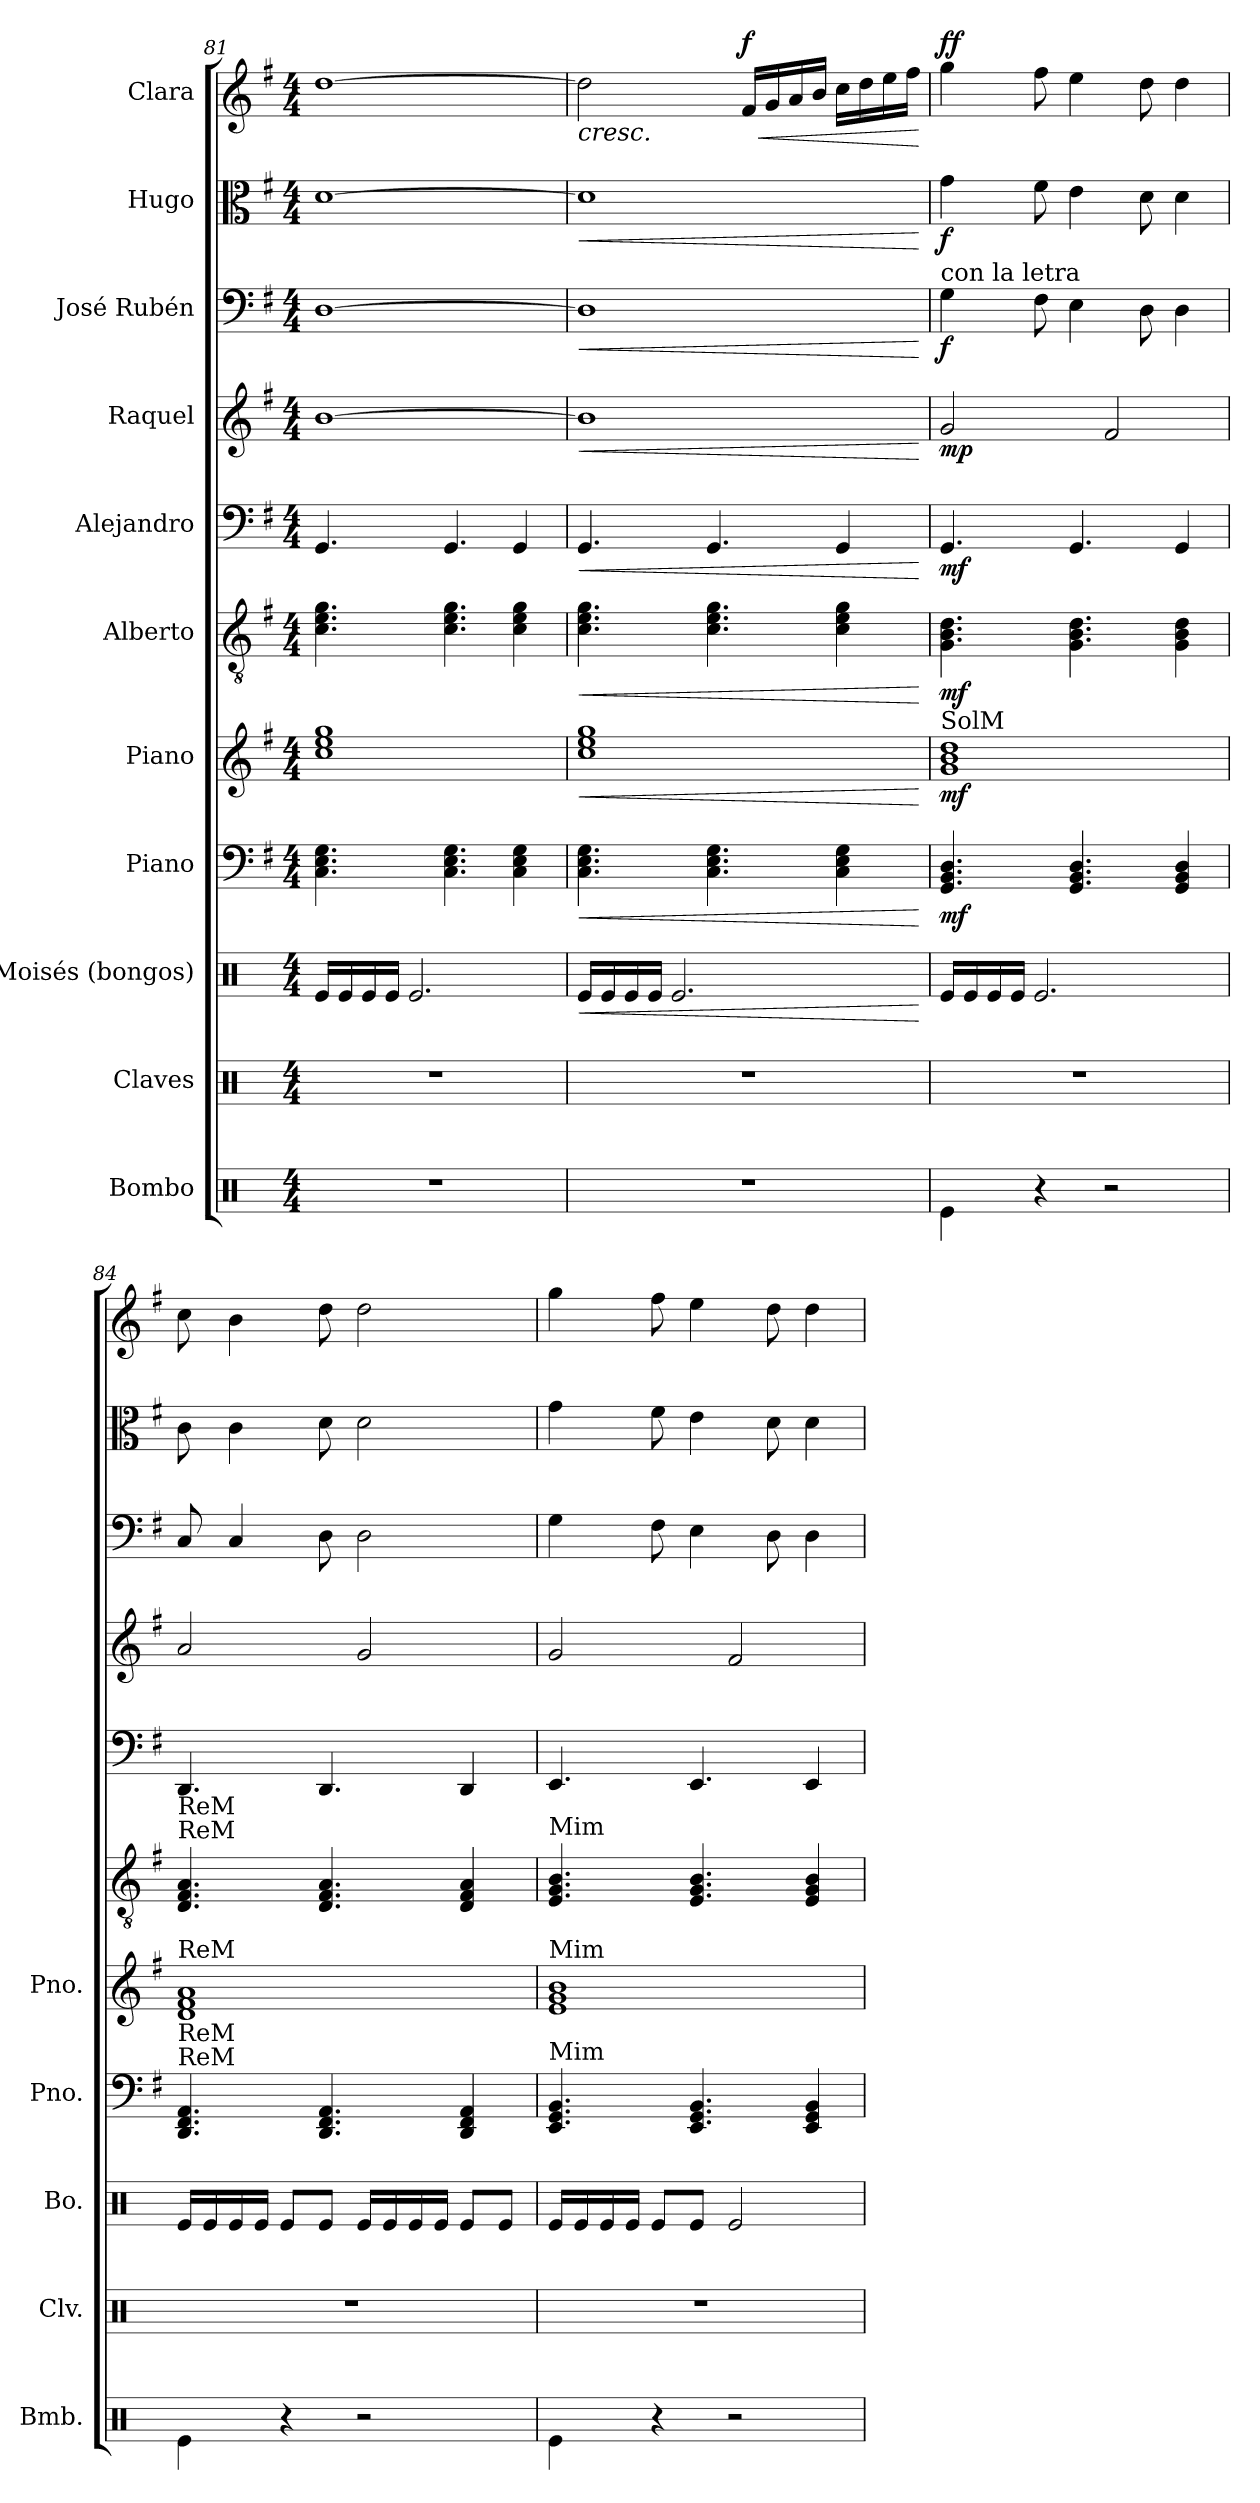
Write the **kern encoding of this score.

**kern	**kern	**kern	**dynam	**kern	**dynam	**kern	**dynam	**kern	**dynam	**kern	**dynam	**kern	**dynam	**kern	**dynam	**kern	**dynam	**kern	**dynam
*part11	*part10	*part9	*part9	*part8	*part8	*part7	*part7	*part6	*part6	*part5	*part5	*part4	*part4	*part3	*part3	*part2	*part2	*part1	*part1
*staff11	*staff10	*staff9	*staff9	*staff8	*staff8	*staff7	*staff7	*staff6	*staff6	*staff5	*staff5	*staff4	*staff4	*staff3	*staff3	*staff2	*staff2	*staff1	*staff1
*I"Bombo	*I"Claves	*I"Moisés (bongos)	*	*I"Piano	*	*I"Piano	*	*I"Alberto	*	*I"Alejandro	*	*I"Raquel	*	*I"José Rubén	*	*I"Hugo	*	*I"Clara	*
*I'Bmb.	*I'Clv.	*I'Bo.	*	*I'Pno.	*	*I'Pno.	*	*	*	*	*	*	*	*	*	*	*	*	*
*clefX	*clefX	*clefX	*	*clefF4	*	*clefG2	*	*clefGv2	*	*clefF4	*	*clefG2	*	*clefF4	*	*clefC3	*	*clefG2	*
*k[]	*k[]	*k[]	*	*k[f#]	*	*k[f#]	*	*k[f#]	*	*k[f#]	*	*k[f#]	*	*k[f#]	*	*k[f#]	*	*k[f#]	*
*M4/4	*M4/4	*M4/4	*	*M4/4	*	*M4/4	*	*M4/4	*	*M4/4	*	*M4/4	*	*M4/4	*	*M4/4	*	*M4/4	*
=81	=81	=81	=81	=81	=81	=81	=81	=81	=81	=81	=81	=81	=81	=81	=81	=81	=81	=81	=81
1r	1r	16Re/LL	.	4.C\ 4.E\ 4.G\	.	1cc 1ee 1gg	.	4.c\ 4.e\ 4.g\	.	4.GG/	.	[1b	.	[1D	.	[1d	.	[1dd	.
.	.	16Re/	.	.	.	.	.	.	.	.	.	.	.	.	.	.	.	.	.
.	.	16Re/	.	.	.	.	.	.	.	.	.	.	.	.	.	.	.	.	.
.	.	16Re/JJ	.	.	.	.	.	.	.	.	.	.	.	.	.	.	.	.	.
.	.	2.Re/	.	.	.	.	.	.	.	.	.	.	.	.	.	.	.	.	.
.	.	.	.	4.C\ 4.E\ 4.G\	.	.	.	4.c\ 4.e\ 4.g\	.	4.GG/	.	.	.	.	.	.	.	.	.
.	.	.	.	4C\ 4E\ 4G\	.	.	.	4c\ 4e\ 4g\	.	4GG/	.	.	.	.	.	.	.	.	.
!!LO:PB:g=z
=82	=82	=82	=82	=82	=82	=82	=82	=82	=82	=82	=82	=82	=82	=82	=82	=82	=82	=82	=82
!	!	!	!LO:HP:b	!	!LO:HP:b	!	!LO:HP:b	!	!LO:HP:b	!	!LO:HP:b	!	!LO:HP:b	!	!LO:HP:b	!	!LO:HP:b	!	!LO:HP:b
1r	1r	16Re/LL	<	4.C\ 4.E\ 4.G\	<	1cc 1ee 1gg	<	4.c\ 4.e\ 4.g\	<	4.GG/	<	1b]	<	1D]	<	1d]	<	2dd\]	<
.	.	16Re/	.	.	.	.	.	.	.	.	.	.	.	.	.	.	.	.	.
.	.	16Re/	.	.	.	.	.	.	.	.	.	.	.	.	.	.	.	.	.
.	.	16Re/JJ	.	.	.	.	.	.	.	.	.	.	.	.	.	.	.	.	.
.	.	2.Re/	.	.	.	.	.	.	.	.	.	.	.	.	.	.	.	.	.
.	.	.	.	4.C\ 4.E\ 4.G\	.	.	.	4.c\ 4.e\ 4.g\	.	4.GG/	.	.	.	.	.	.	.	.	.
!	!	!	!	!	!	!	!	!	!	!	!	!	!	!	!	!	!	!	!LO:HP:b
!	!	!	!	!	!	!	!	!	!	!	!	!	!	!	!	!	!	!	!LO:DY:n=1:a
.	.	.	.	.	.	.	.	.	.	.	.	.	.	.	.	.	.	16f#/LL	< f
.	.	.	.	.	.	.	.	.	.	.	.	.	.	.	.	.	.	16g/	.
.	.	.	.	.	.	.	.	.	.	.	.	.	.	.	.	.	.	16a/	.
.	.	.	.	.	.	.	.	.	.	.	.	.	.	.	.	.	.	16b/JJ	.
.	.	.	.	4C\ 4E\ 4G\	.	.	.	4c\ 4e\ 4g\	.	4GG/	.	.	.	.	.	.	.	16cc\LL	.
.	.	.	.	.	.	.	.	.	.	.	.	.	.	.	.	.	.	16dd\	.
.	.	.	.	.	.	.	.	.	.	.	.	.	.	.	.	.	.	16ee\	.
.	.	.	.	.	.	.	.	.	.	.	.	.	.	.	.	.	.	16ff#\JJ	.
.	.	.	[	.	[	.	[	.	[	.	[	.	[	.	[	.	[	.	[ [
=83	=83	=83	=83	=83	=83	=83	=83	=83	=83	=83	=83	=83	=83	=83	=83	=83	=83	=83	=83
!	!	!	!	!	!	!	!	!	!	!	!	!	!	!LO:TX:a:t=con la letra	!	!	!	!	!
!	!	!	!	!	!	!LO:TX:a:t=SolM	!	!	!	!	!	!	!	!	!	!	!	!	!
!	!	!	!	!	!LO:DY:b	!	!LO:DY:b	!	!LO:DY:b	!	!LO:DY:b	!	!LO:DY:b	!	!LO:DY:b	!	!LO:DY:b	!	!LO:DY:a
4Re\	1r	16Re/LL	.	4.GG/ 4.BB/ 4.D/	mf	1g 1b 1dd	mf	4.G\ 4.B\ 4.d\	mf	4.GG/	mf	2g/	mp	4G\	f	4g\	f	4gg\	ff
.	.	16Re/	.	.	.	.	.	.	.	.	.	.	.	.	.	.	.	.	.
.	.	16Re/	.	.	.	.	.	.	.	.	.	.	.	.	.	.	.	.	.
.	.	16Re/JJ	.	.	.	.	.	.	.	.	.	.	.	.	.	.	.	.	.
4r	.	2.Re/	.	.	.	.	.	.	.	.	.	.	.	8F#\	.	8f#\	.	8ff#\	.
.	.	.	.	4.GG/ 4.BB/ 4.D/	.	.	.	4.G\ 4.B\ 4.d\	.	4.GG/	.	.	.	4E\	.	4e\	.	4ee\	.
2r	.	.	.	.	.	.	.	.	.	.	.	2f#/	.	.	.	.	.	.	.
.	.	.	.	.	.	.	.	.	.	.	.	.	.	8D\	.	8d\	.	8dd\	.
.	.	.	.	4GG/ 4BB/ 4D/	.	.	.	4G\ 4B\ 4d\	.	4GG/	.	.	.	4D\	.	4d\	.	4dd\	.
=84	=84	=84	=84	=84	=84	=84	=84	=84	=84	=84	=84	=84	=84	=84	=84	=84	=84	=84	=84
!	!	!	!	!	!	!	!	!LO:TX:a:t=ReM	!	!	!	!	!	!	!	!	!	!	!
!	!	!	!	!	!	!	!	!LO:TX:a:t=ReM	!	!	!	!	!	!	!	!	!	!	!
!	!	!	!	!	!	!LO:TX:a:t=ReM	!	!	!	!	!	!	!	!	!	!	!	!	!
!	!	!	!	!LO:TX:a:t=ReM	!	!	!	!	!	!	!	!	!	!	!	!	!	!	!
!	!	!	!	!LO:TX:a:t=ReM	!	!	!	!	!	!	!	!	!	!	!	!	!	!	!
4Re\	1r	16Re/LL	.	4.DD/ 4.FF#/ 4.AA/	.	1d 1f# 1a	.	4.D/ 4.F#/ 4.A/	.	4.DD/	.	2a/	.	8C/	.	8c\	.	8cc\	.
.	.	16Re/	.	.	.	.	.	.	.	.	.	.	.	.	.	.	.	.	.
.	.	16Re/	.	.	.	.	.	.	.	.	.	.	.	4C/	.	4c\	.	4b\	.
.	.	16Re/JJ	.	.	.	.	.	.	.	.	.	.	.	.	.	.	.	.	.
4r	.	8Re/L	.	.	.	.	.	.	.	.	.	.	.	.	.	.	.	.	.
.	.	8Re/J	.	4.DD/ 4.FF#/ 4.AA/	.	.	.	4.D/ 4.F#/ 4.A/	.	4.DD/	.	.	.	8D\	.	8d\	.	8dd\	.
2r	.	16Re/LL	.	.	.	.	.	.	.	.	.	2g/	.	2D\	.	2d\	.	2dd\	.
.	.	16Re/	.	.	.	.	.	.	.	.	.	.	.	.	.	.	.	.	.
.	.	16Re/	.	.	.	.	.	.	.	.	.	.	.	.	.	.	.	.	.
.	.	16Re/JJ	.	.	.	.	.	.	.	.	.	.	.	.	.	.	.	.	.
.	.	8Re/L	.	4DD/ 4FF#/ 4AA/	.	.	.	4D/ 4F#/ 4A/	.	4DD/	.	.	.	.	.	.	.	.	.
.	.	8Re/J	.	.	.	.	.	.	.	.	.	.	.	.	.	.	.	.	.
=85	=85	=85	=85	=85	=85	=85	=85	=85	=85	=85	=85	=85	=85	=85	=85	=85	=85	=85	=85
!	!	!	!	!	!	!	!	!LO:TX:a:t=Mim	!	!	!	!	!	!	!	!	!	!	!
!	!	!	!	!	!	!LO:TX:a:t=Mim	!	!	!	!	!	!	!	!	!	!	!	!	!
!	!	!	!	!LO:TX:a:t=Mim	!	!	!	!	!	!	!	!	!	!	!	!	!	!	!
4Re\	1r	16Re/LL	.	4.EE/ 4.GG/ 4.BB/	.	1e 1g 1b	.	4.E/ 4.G/ 4.B/	.	4.EE/	.	2g/	.	4G\	.	4g\	.	4gg\	.
.	.	16Re/	.	.	.	.	.	.	.	.	.	.	.	.	.	.	.	.	.
.	.	16Re/	.	.	.	.	.	.	.	.	.	.	.	.	.	.	.	.	.
.	.	16Re/JJ	.	.	.	.	.	.	.	.	.	.	.	.	.	.	.	.	.
4r	.	8Re/L	.	.	.	.	.	.	.	.	.	.	.	8F#\	.	8f#\	.	8ff#\	.
.	.	8Re/J	.	4.EE/ 4.GG/ 4.BB/	.	.	.	4.E/ 4.G/ 4.B/	.	4.EE/	.	.	.	4E\	.	4e\	.	4ee\	.
2r	.	2Re/	.	.	.	.	.	.	.	.	.	2f#/	.	.	.	.	.	.	.
.	.	.	.	.	.	.	.	.	.	.	.	.	.	8D\	.	8d\	.	8dd\	.
.	.	.	.	4EE/ 4GG/ 4BB/	.	.	.	4E/ 4G/ 4B/	.	4EE/	.	.	.	4D\	.	4d\	.	4dd\	.
=	=	=	=	=	=	=	=	=	=	=	=	=	=	=	=	=	=	=	=
*-	*-	*-	*-	*-	*-	*-	*-	*-	*-	*-	*-	*-	*-	*-	*-	*-	*-	*-	*-
